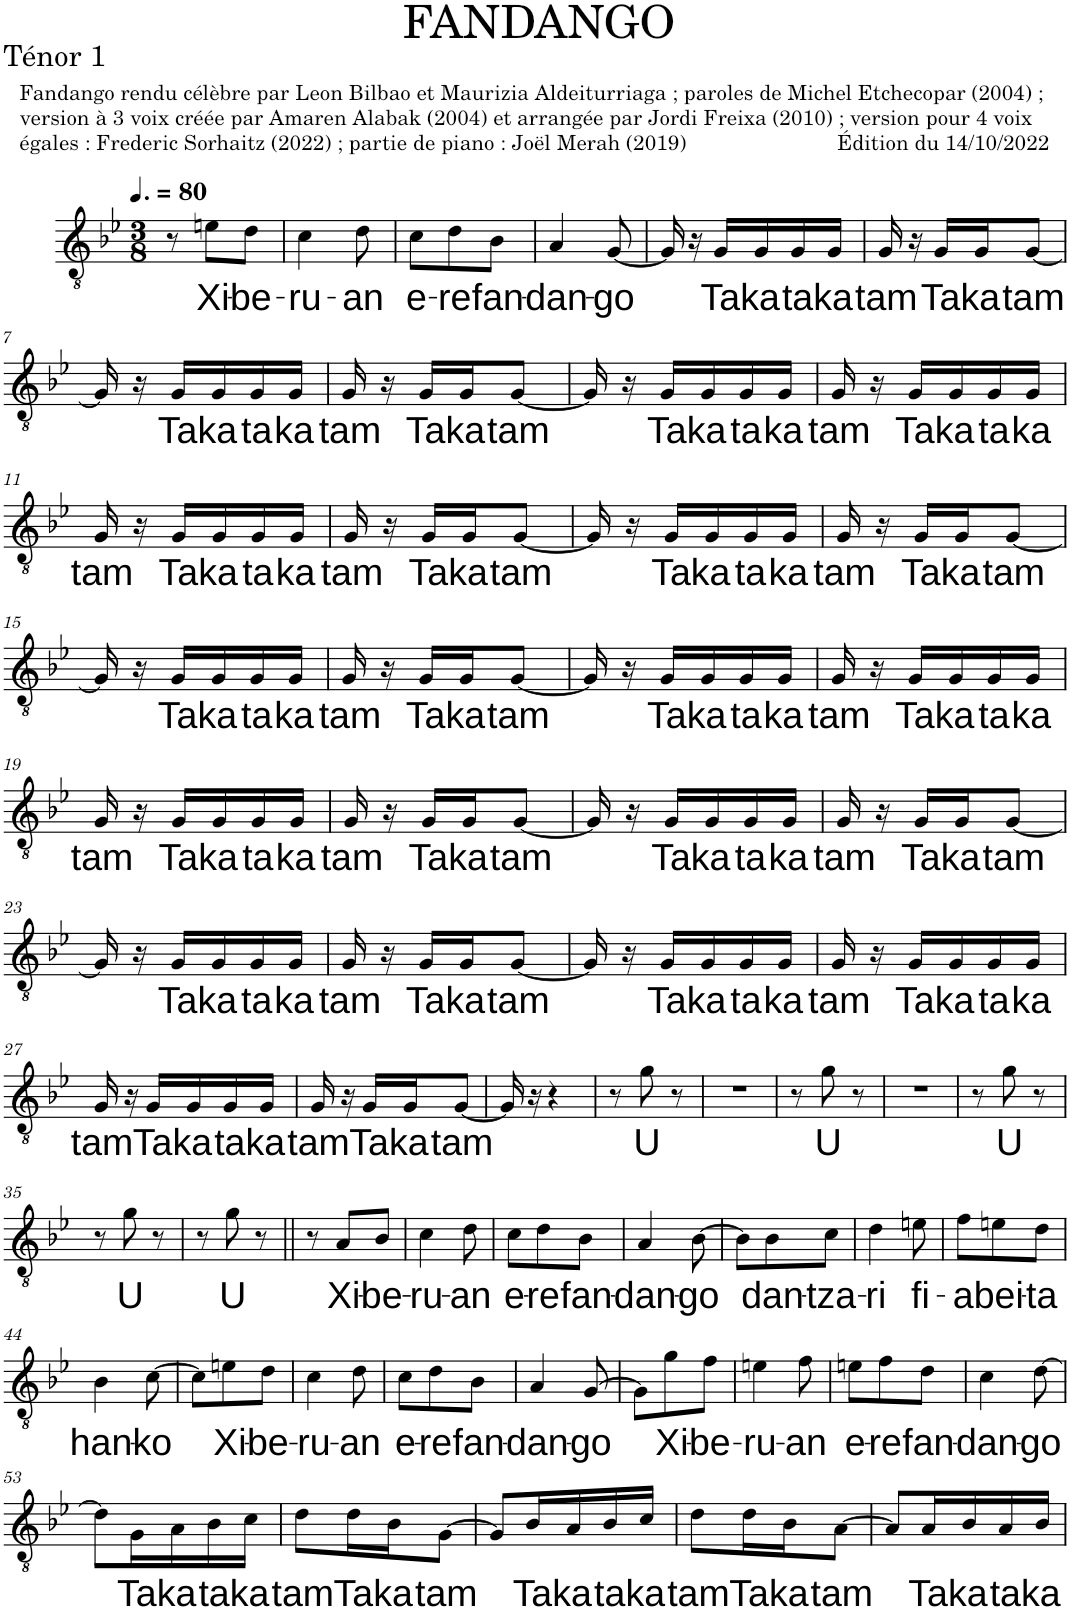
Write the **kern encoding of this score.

**kern	**text
*part1	*part1
*staff1	*staff1
*I"Ténor 1	*
*I'T.1	*
*clefGv2	*
*k[b-e-]	*
*M3/8	*
*MM120	*
=1	=1
8r	.
!	!LO:LY:b
8en\L	Xi-
!	!LO:LY:b
8d\J	-be-
=2	=2
!	!LO:LY:b
4c\	-ru-
!	!LO:LY:b
8d\	-an
=3	=3
!	!LO:LY:b
8c\L	e-
!	!LO:LY:b
8d\	-re
!	!LO:LY:b
8B-\J	fan-
=4	=4
!	!LO:LY:b
4A/	-dan-
!	!LO:LY:b
[8G/	-go
=5	=5
16G/]	.
16r	.
!	!LO:LY:b
16G/LL	Ta
!	!LO:LY:b
16G/	ka
!	!LO:LY:b
16G/	ta
!	!LO:LY:b
16G/JJ	ka
=6	=6
!	!LO:LY:b
16G/	tam
16r	.
!	!LO:LY:b
16G/LL	Ta
!	!LO:LY:b
16G/J	ka
!	!LO:LY:b
[8G/J	tam
!!LO:LB:g=z
=7	=7
16G/]	.
16r	.
!	!LO:LY:b
16G/LL	Ta
!	!LO:LY:b
16G/	ka
!	!LO:LY:b
16G/	ta
!	!LO:LY:b
16G/JJ	ka
=8	=8
!	!LO:LY:b
16G/	tam
16r	.
!	!LO:LY:b
16G/LL	Ta
!	!LO:LY:b
16G/J	ka
!	!LO:LY:b
[8G/J	tam
=9	=9
16G/]	.
16r	.
!	!LO:LY:b
16G/LL	Ta
!	!LO:LY:b
16G/	ka
!	!LO:LY:b
16G/	ta
!	!LO:LY:b
16G/JJ	ka
=10	=10
!	!LO:LY:b
16G/	tam
16r	.
!	!LO:LY:b
16G/LL	Ta
!	!LO:LY:b
16G/	ka
!	!LO:LY:b
16G/	ta
!	!LO:LY:b
16G/JJ	ka
!!LO:LB:g=z
=11	=11
!	!LO:LY:b
16G/	tam
16r	.
!	!LO:LY:b
16G/LL	Ta
!	!LO:LY:b
16G/	ka
!	!LO:LY:b
16G/	ta
!	!LO:LY:b
16G/JJ	ka
=12	=12
!	!LO:LY:b
16G/	tam
16r	.
!	!LO:LY:b
16G/LL	Ta
!	!LO:LY:b
16G/J	ka
!	!LO:LY:b
[8G/J	tam
=13	=13
16G/]	.
16r	.
!	!LO:LY:b
16G/LL	Ta
!	!LO:LY:b
16G/	ka
!	!LO:LY:b
16G/	ta
!	!LO:LY:b
16G/JJ	ka
=14	=14
!	!LO:LY:b
16G/	tam
16r	.
!	!LO:LY:b
16G/LL	Ta
!	!LO:LY:b
16G/J	ka
!	!LO:LY:b
[8G/J	tam
!!LO:LB:g=z
=15	=15
16G/]	.
16r	.
!	!LO:LY:b
16G/LL	Ta
!	!LO:LY:b
16G/	ka
!	!LO:LY:b
16G/	ta
!	!LO:LY:b
16G/JJ	ka
=16	=16
!	!LO:LY:b
16G/	tam
16r	.
!	!LO:LY:b
16G/LL	Ta
!	!LO:LY:b
16G/J	ka
!	!LO:LY:b
[8G/J	tam
=17	=17
16G/]	.
16r	.
!	!LO:LY:b
16G/LL	Ta
!	!LO:LY:b
16G/	ka
!	!LO:LY:b
16G/	ta
!	!LO:LY:b
16G/JJ	ka
=18	=18
!	!LO:LY:b
16G/	tam
16r	.
!	!LO:LY:b
16G/LL	Ta
!	!LO:LY:b
16G/	ka
!	!LO:LY:b
16G/	ta
!	!LO:LY:b
16G/JJ	ka
!!LO:LB:g=z
=19	=19
!	!LO:LY:b
16G/	tam
16r	.
!	!LO:LY:b
16G/LL	Ta
!	!LO:LY:b
16G/	ka
!	!LO:LY:b
16G/	ta
!	!LO:LY:b
16G/JJ	ka
=20	=20
!	!LO:LY:b
16G/	tam
16r	.
!	!LO:LY:b
16G/LL	Ta
!	!LO:LY:b
16G/J	ka
!	!LO:LY:b
[8G/J	tam
=21	=21
16G/]	.
16r	.
!	!LO:LY:b
16G/LL	Ta
!	!LO:LY:b
16G/	ka
!	!LO:LY:b
16G/	ta
!	!LO:LY:b
16G/JJ	ka
=22	=22
!	!LO:LY:b
16G/	tam
16r	.
!	!LO:LY:b
16G/LL	Ta
!	!LO:LY:b
16G/J	ka
!	!LO:LY:b
[8G/J	tam
!!LO:LB:g=z
=23	=23
16G/]	.
16r	.
!	!LO:LY:b
16G/LL	Ta
!	!LO:LY:b
16G/	ka
!	!LO:LY:b
16G/	ta
!	!LO:LY:b
16G/JJ	ka
=24	=24
!	!LO:LY:b
16G/	tam
16r	.
!	!LO:LY:b
16G/LL	Ta
!	!LO:LY:b
16G/J	ka
!	!LO:LY:b
[8G/J	tam
=25	=25
16G/]	.
16r	.
!	!LO:LY:b
16G/LL	Ta
!	!LO:LY:b
16G/	ka
!	!LO:LY:b
16G/	ta
!	!LO:LY:b
16G/JJ	ka
=26	=26
!	!LO:LY:b
16G/	tam
16r	.
!	!LO:LY:b
16G/LL	Ta
!	!LO:LY:b
16G/	ka
!	!LO:LY:b
16G/	ta
!	!LO:LY:b
16G/JJ	ka
!!LO:LB:g=z
=27	=27
!	!LO:LY:b
16G/	tam
16r	.
!	!LO:LY:b
16G/LL	Ta
!	!LO:LY:b
16G/	ka
!	!LO:LY:b
16G/	ta
!	!LO:LY:b
16G/JJ	ka
=28	=28
!	!LO:LY:b
16G/	tam
16r	.
!	!LO:LY:b
16G/LL	Ta
!	!LO:LY:b
16G/J	ka
!	!LO:LY:b
[8G/J	tam
=29	=29
16G/]	.
16r	.
4r	.
=30	=30
8r	.
!	!LO:LY:b
8g\	U
8r	.
=31	=31
4.r	.
=32	=32
8r	.
!	!LO:LY:b
8g\	U
8r	.
=33	=33
4.r	.
=34	=34
8r	.
!	!LO:LY:b
8g\	U
8r	.
!!LO:LB:g=z
=35	=35
8r	.
!	!LO:LY:b
8g\	U
8r	.
=36	=36
8r	.
!	!LO:LY:b
8g\	U
8r	.
=37||	=37||
8r	.
!	!LO:LY:b
8A/L	Xi-
!	!LO:LY:b
8B-/J	-be-
=38	=38
!	!LO:LY:b
4c\	-ru-
!	!LO:LY:b
8d\	-an
=39	=39
!	!LO:LY:b
8c\L	e-
!	!LO:LY:b
8d\	-re
!	!LO:LY:b
8B-\J	fan-
=40	=40
!	!LO:LY:b
4A/	-dan-
!	!LO:LY:b
[8B-\	-go
=41	=41
8B-\L]	.
!	!LO:LY:b
8B-\	dan-
!	!LO:LY:b
8c\J	-tza-
=42	=42
!	!LO:LY:b
4d\	-ri
!	!LO:LY:b
8en\	fi-
=43	=43
!	!LO:LY:b
8f\L	-a
!	!LO:LY:b
8en\	bei-
!	!LO:LY:b
8d\J	-ta
!!LO:LB:g=z
=44	=44
!	!LO:LY:b
4B-\	han-
!	!LO:LY:b
[8c\	-ko
=45	=45
8c\L]	.
!	!LO:LY:b
8en\	Xi-
!	!LO:LY:b
8d\J	-be-
=46	=46
!	!LO:LY:b
4c\	-ru-
!	!LO:LY:b
8d\	-an
=47	=47
!	!LO:LY:b
8c\L	e-
!	!LO:LY:b
8d\	-re
!	!LO:LY:b
8B-\J	fan-
=48	=48
!	!LO:LY:b
4A/	-dan-
!	!LO:LY:b
[8G/	-go
=49	=49
8G\L]	.
!	!LO:LY:b
8g\	Xi-
!	!LO:LY:b
8f\J	-be-
=50	=50
!	!LO:LY:b
4en\	-ru-
!	!LO:LY:b
8f\	-an
=51	=51
!	!LO:LY:b
8en\L	e-
!	!LO:LY:b
8f\	-re
!	!LO:LY:b
8d\J	fan-
=52	=52
!	!LO:LY:b
4c\	-dan-
!	!LO:LY:b
[8d\	-go
!!LO:LB:g=z
=53	=53
8d\L]	.
!	!LO:LY:b
16G\L	Ta
!	!LO:LY:b
16A\	ka
!	!LO:LY:b
16B-\	ta
!	!LO:LY:b
16c\JJ	ka
=54	=54
!	!LO:LY:b
8d\L	tam
!	!LO:LY:b
16d\L	Ta
!	!LO:LY:b
16B-\J	ka
!	!LO:LY:b
[8G\J	tam
=55	=55
8G/L]	.
!	!LO:LY:b
16B-/L	Ta
!	!LO:LY:b
16A/	ka
!	!LO:LY:b
16B-/	ta
!	!LO:LY:b
16c/JJ	ka
=56	=56
!	!LO:LY:b
8d\L	tam
!	!LO:LY:b
16d\L	Ta
!	!LO:LY:b
16B-\J	ka
!	!LO:LY:b
[8A\J	tam
=57	=57
8A/L]	.
!	!LO:LY:b
16A/L	Ta
!	!LO:LY:b
16B-/	ka
!	!LO:LY:b
16A/	ta
!	!LO:LY:b
16B-/JJ	ka
=	=
*-	*-
